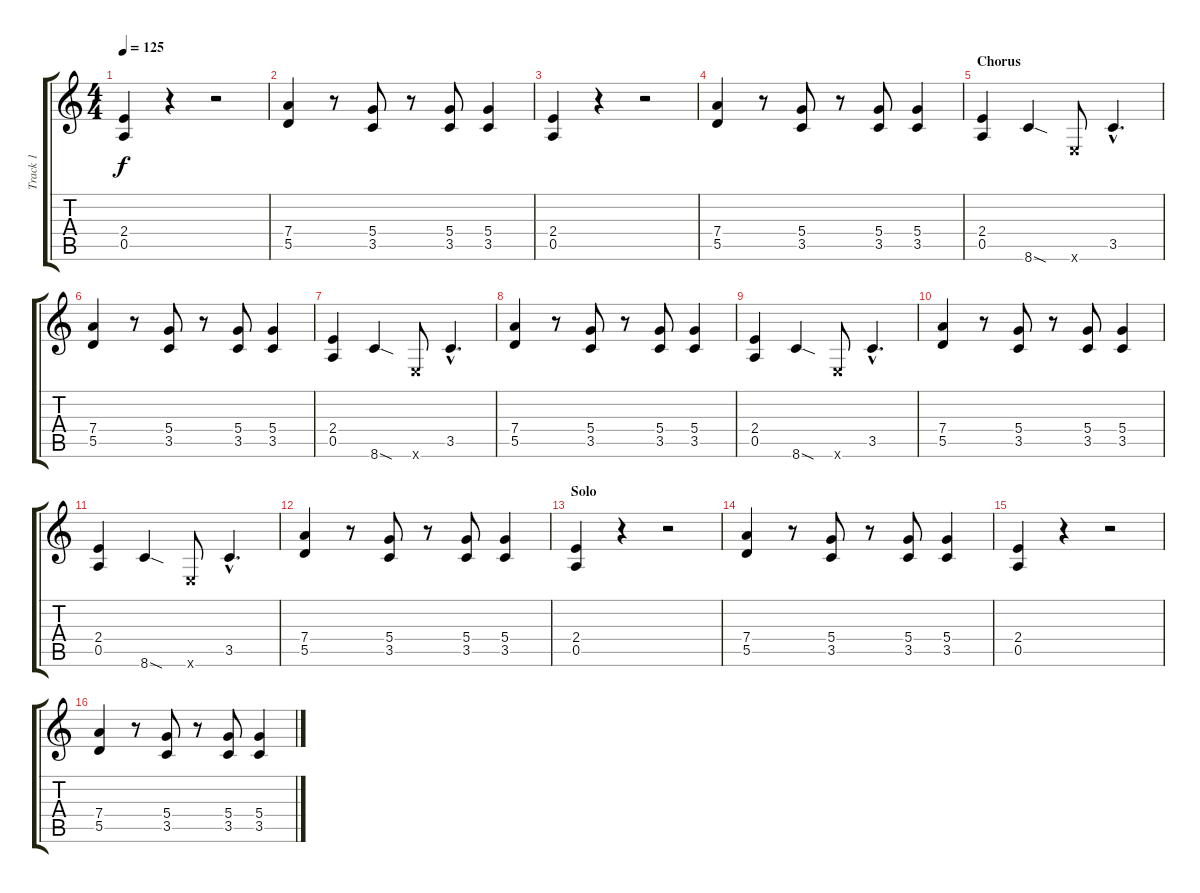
\track ("Track 1" "Track 1") {instrument distortionguitar}
\staff {score tabs}
\tuning (E4 B3 G3 D3 A2 E2) {hide}
\ts (4 4)
\tempo 125
\clef g2
\ks c
(2.4 0.5).4{dy f} r.4 r.2 |
(7.4 5.5).4 r.8 (5.4 3.5).8 r.8 (5.4 3.5).8 (5.4 3.5).4 |
(2.4 0.5).4 r.4 r.2 |
(7.4 5.5).4 r.8 (5.4 3.5).8 r.8 (5.4 3.5).8 (5.4 3.5).4 |
\section ("" "Chorus")
(2.4 0.5).4 8.6{sod}.4 0.6{x}.8 3.5{hac}.4{d} |
(7.4 5.5).4 r.8 (5.4 3.5).8 r.8 (5.4 3.5).8 (5.4 3.5).4 |
(2.4 0.5).4 8.6{sod}.4 0.6{x}.8 3.5{hac}.4{d} |
(7.4 5.5).4 r.8 (5.4 3.5).8 r.8 (5.4 3.5).8 (5.4 3.5).4 |
(2.4 0.5).4 8.6{sod}.4 0.6{x}.8 3.5{hac}.4{d} |
(7.4 5.5).4 r.8 (5.4 3.5).8 r.8 (5.4 3.5).8 (5.4 3.5).4 |
(2.4 0.5).4 8.6{sod}.4 0.6{x}.8 3.5{hac}.4{d} |
(7.4 5.5).4 r.8 (5.4 3.5).8 r.8 (5.4 3.5).8 (5.4 3.5).4 |
\section ("" "Solo")
(2.4 0.5).4 r.4 r.2 |
(7.4 5.5).4 r.8 (5.4 3.5).8 r.8 (5.4 3.5).8 (5.4 3.5).4 |
(2.4 0.5).4 r.4 r.2 |
(7.4 5.5).4 r.8 (5.4 3.5).8 r.8 (5.4 3.5).8 (5.4 3.5).4
